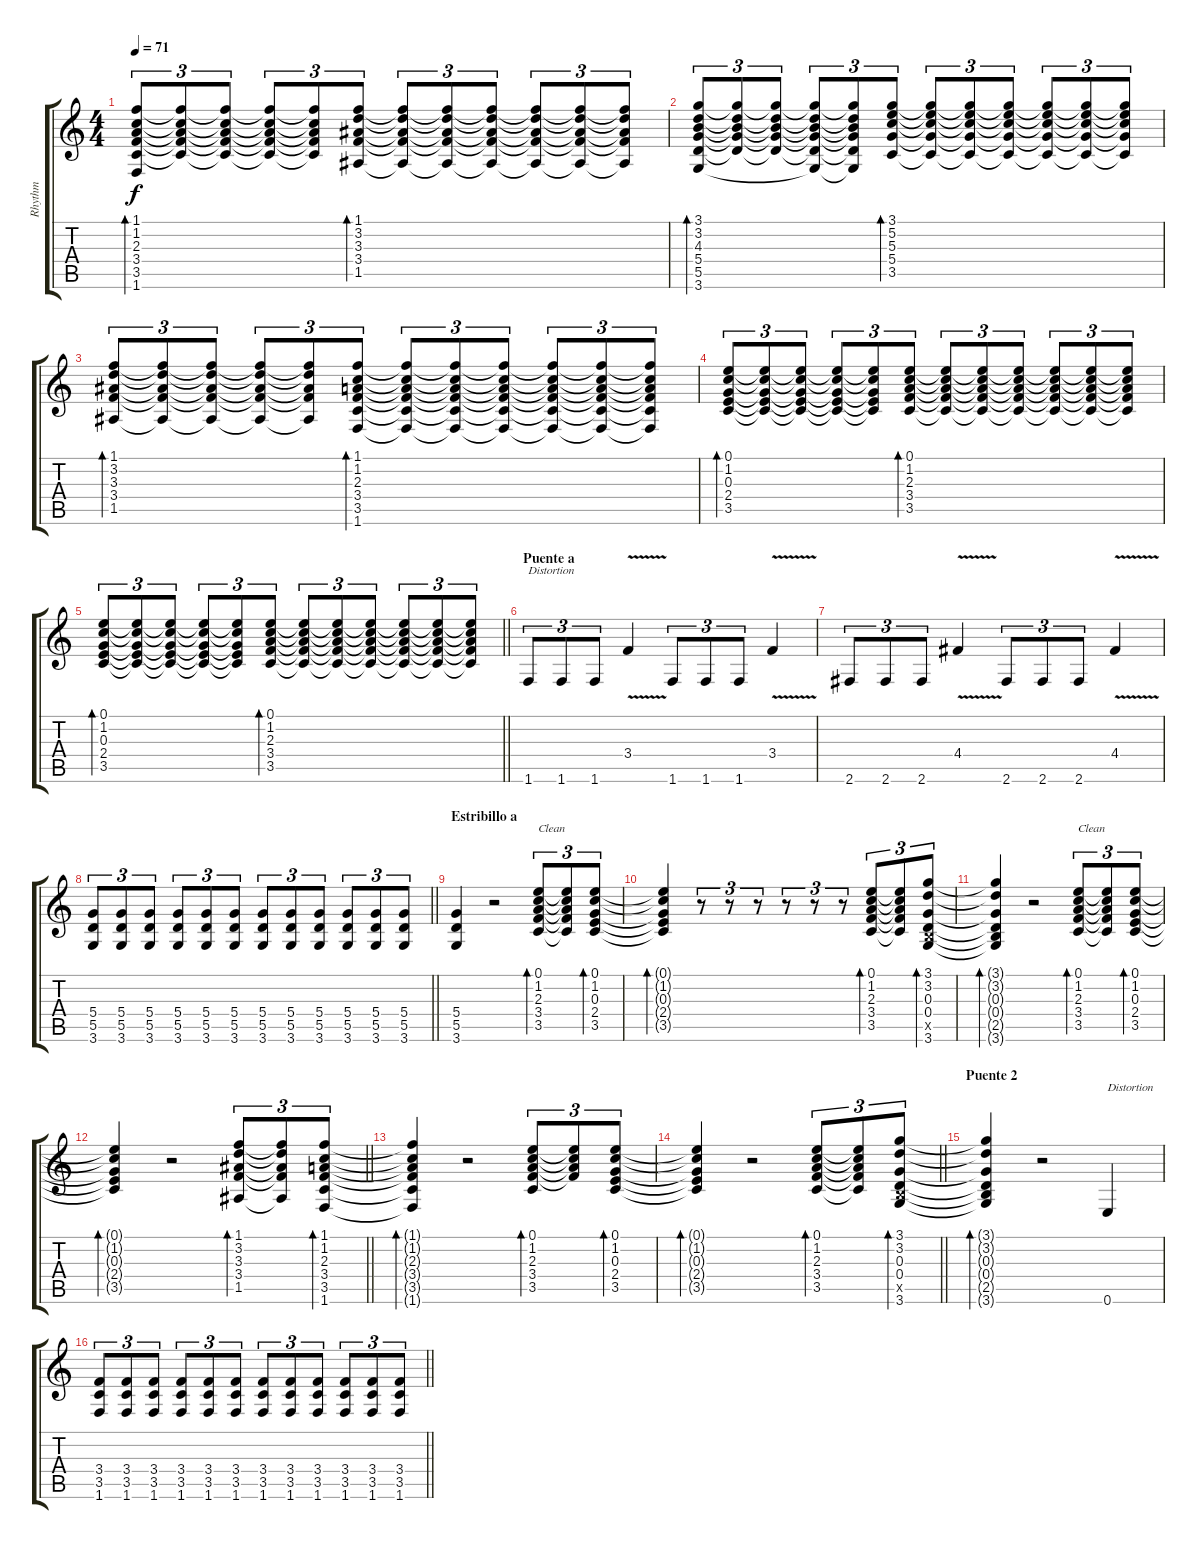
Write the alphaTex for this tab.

\track ("Rhythm" "Rhythm") {instrument electricguitarclean}
\staff {score tabs}
\tuning (E4 B3 G3 D3 A2 E2) {hide}
\ts (4 4)
\tempo 71
\clef g2
\ks c
(1.1 1.2 2.3 3.4 3.5 1.6).8{tu (3 2) bd 120 dy f} (1.1{t} 1.2{t} 2.3{t} 3.4{t} 3.5{t}).8{tu (3 2)} (1.1{t} 1.2{t} 2.3{t} 3.4{t} 3.5{t}).8{tu (3 2)} (1.1{t} 1.2{t} 2.3{t} 3.4{t} 3.5{t}).8{tu (3 2)} (1.1{t} 1.2{t} 2.3{t} 3.4{t} 3.5{t}).8{tu (3 2)} (1.1 3.2 3.3 3.4 1.5).8{tu (3 2) bd 120} (1.1{t} 3.2{t} 3.3{t} 3.4{t} 1.5{t}).8{tu (3 2)} (1.1{t} 3.2{t} 3.3{t} 3.4{t} 1.5{t}).8{tu (3 2)} (1.1{t} 3.2{t} 3.3{t} 3.4{t} 1.5{t}).8{tu (3 2)} (1.1{t} 3.2{t} 3.3{t} 3.4{t} 1.5{t}).8{tu (3 2)} (1.1{t} 3.2{t} 3.3{t} 3.4{t} 1.5{t}).8{tu (3 2)} (1.1{t} 3.2{t} 3.3{t} 3.4{t} 1.5{t}).8{tu (3 2)} |
(3.1 3.2 4.3 5.4 5.5 3.6).8{tu (3 2) bd 120} (3.1{t} 3.2{t} 4.3{t} 5.4{t} 5.5{t}).8{tu (3 2)} (3.1{t} 3.2{t} 4.3{t} 5.4{t} 5.5{t}).8{tu (3 2)} (3.1{t} 3.2{t} 4.3{t} 5.4{t} 5.5{t} 3.6{t}).8{tu (3 2)} (3.1{t} 3.2{t} 4.3{t} 5.4{t} 5.5{t} 3.6{t}).8{tu (3 2)} (3.1 5.2 5.3 5.4 3.5).8{tu (3 2) bd 120} (3.1{t} 5.2{t} 5.3{t} 5.4{t} 3.5{t}).8{tu (3 2)} (3.1{t} 5.2{t} 5.3{t} 5.4{t} 3.5{t}).8{tu (3 2)} (3.1{t} 5.2{t} 5.3{t} 5.4{t} 3.5{t}).8{tu (3 2)} (3.1{t} 5.2{t} 5.3{t} 5.4{t} 3.5{t}).8{tu (3 2)} (3.1{t} 5.2{t} 5.3{t} 5.4{t} 3.5{t}).8{tu (3 2)} (3.1{t} 5.2{t} 5.3{t} 5.4{t} 3.5{t}).8{tu (3 2)} |
(1.1 3.2 3.3 3.4 1.5).8{tu (3 2) bd 120} (1.1{t} 3.2{t} 3.3{t} 3.4{t} 1.5{t}).8{tu (3 2)} (1.1{t} 3.2{t} 3.3{t} 3.4{t} 1.5{t}).8{tu (3 2)} (1.1{t} 3.2{t} 3.3{t} 3.4{t} 1.5{t}).8{tu (3 2)} (1.1{t} 3.2{t} 3.3{t} 3.4{t} 1.5{t}).8{tu (3 2)} (1.1 1.2 2.3 3.4 3.5 1.6).8{tu (3 2) bd 120} (1.1{t} 1.2{t} 2.3{t} 3.4{t} 3.5{t} 1.6{t}).8{tu (3 2)} (1.1{t} 1.2{t} 2.3{t} 3.4{t} 3.5{t} 1.6{t}).8{tu (3 2)} (1.1{t} 1.2{t} 2.3{t} 3.4{t} 3.5{t} 1.6{t}).8{tu (3 2)} (1.1{t} 1.2{t} 2.3{t} 3.4{t} 3.5{t} 1.6{t}).8{tu (3 2)} (1.1{t} 1.2{t} 2.3{t} 3.4{t} 3.5{t} 1.6{t}).8{tu (3 2)} (1.1{t} 1.2{t} 2.3{t} 3.4{t} 3.5{t} 1.6{t}).8{tu (3 2)} |
(0.1 1.2 0.3 2.4 3.5).8{tu (3 2) bd 120} (0.1{t} 1.2{t} 0.3{t} 2.4{t} 3.5{t}).8{tu (3 2)} (0.1{t} 1.2{t} 0.3{t} 2.4{t} 3.5{t}).8{tu (3 2)} (0.1{t} 1.2{t} 0.3{t} 2.4{t} 3.5{t}).8{tu (3 2)} (0.1{t} 1.2{t} 0.3{t} 2.4{t} 3.5{t}).8{tu (3 2)} (0.1 1.2 2.3 3.4 3.5).8{tu (3 2) bd 120} (0.1{t} 1.2{t} 2.3{t} 3.4{t} 3.5{t}).8{tu (3 2)} (0.1{t} 1.2{t} 2.3{t} 3.4{t} 3.5{t}).8{tu (3 2)} (0.1{t} 1.2{t} 2.3{t} 3.4{t} 3.5{t}).8{tu (3 2)} (0.1{t} 1.2{t} 2.3{t} 3.4{t} 3.5{t}).8{tu (3 2)} (0.1{t} 1.2{t} 2.3{t} 3.4{t} 3.5{t}).8{tu (3 2)} (0.1{t} 1.2{t} 2.3{t} 3.4{t} 3.5{t}).8{tu (3 2)} |
\barLineRight lightlight
(0.1 1.2 0.3 2.4 3.5).8{tu (3 2) bd 120} (0.1{t} 1.2{t} 0.3{t} 2.4{t} 3.5{t}).8{tu (3 2)} (0.1{t} 1.2{t} 0.3{t} 2.4{t} 3.5{t}).8{tu (3 2)} (0.1{t} 1.2{t} 0.3{t} 2.4{t} 3.5{t}).8{tu (3 2)} (0.1{t} 1.2{t} 0.3{t} 2.4{t} 3.5{t}).8{tu (3 2)} (0.1 1.2 2.3 3.4 3.5).8{tu (3 2) bd 120} (0.1{t} 1.2{t} 2.3{t} 3.4{t} 3.5{t}).8{tu (3 2)} (0.1{t} 1.2{t} 2.3{t} 3.4{t} 3.5{t}).8{tu (3 2)} (0.1{t} 1.2{t} 2.3{t} 3.4{t} 3.5{t}).8{tu (3 2)} (0.1{t} 1.2{t} 2.3{t} 3.4{t} 3.5{t}).8{tu (3 2)} (0.1{t} 1.2{t} 2.3{t} 3.4{t} 3.5{t}).8{tu (3 2)} (0.1{t} 1.2{t} 2.3{t} 3.4{t} 3.5{t}).8{tu (3 2)} |
\section ("" "Puente a")
1.6.8{tu (3 2) txt "Distortion" instrument distortionguitar} 1.6.8{tu (3 2)} 1.6.8{tu (3 2)} 3.4{v}.4 1.6.8{tu (3 2)} 1.6.8{tu (3 2)} 1.6.8{tu (3 2)} 3.4{v}.4 |
2.6.8{tu (3 2)} 2.6.8{tu (3 2)} 2.6.8{tu (3 2)} 4.4{v}.4 2.6.8{tu (3 2)} 2.6.8{tu (3 2)} 2.6.8{tu (3 2)} 4.4{v}.4 |
\barLineRight lightlight
(5.4 5.5 3.6).8{tu (3 2)} (5.4 5.5 3.6).8{tu (3 2)} (5.4 5.5 3.6).8{tu (3 2)} (5.4 5.5 3.6).8{tu (3 2)} (5.4 5.5 3.6).8{tu (3 2)} (5.4 5.5 3.6).8{tu (3 2)} (5.4 5.5 3.6).8{tu (3 2)} (5.4 5.5 3.6).8{tu (3 2)} (5.4 5.5 3.6).8{tu (3 2)} (5.4 5.5 3.6).8{tu (3 2)} (5.4 5.5 3.6).8{tu (3 2)} (5.4 5.5 3.6).8{tu (3 2)} |
\section ("" "Estribillo a")
(5.4 5.5 3.6).4 r.2 (0.1 1.2 2.3 3.4 3.5).8{tu (3 2) bd 120 txt "Clean" instrument electricguitarclean} (0.1{t} 1.2{t} 2.3{t} 3.4{t} 3.5{t}).8{tu (3 2)} (0.1 1.2 0.3 2.4 3.5).8{tu (3 2) bd 120} |
(0.1{t} 1.2{t} 0.3{t} 2.4{t} 3.5{t}).4{bd 120} r.8{tu (3 2)} r.8{tu (3 2)} r.8{tu (3 2)} r.8{tu (3 2)} r.8{tu (3 2)} r.8{tu (3 2)} (0.1 1.2 2.3 3.4 3.5).8{tu (3 2) bd 120} (0.1{t} 1.2{t} 2.3{t} 3.4{t} 3.5{t}).8{tu (3 2)} (3.1 3.2 0.3 0.4 2.5{x} 3.6).8{tu (3 2) bd 120} |
(3.1{t} 3.2{t} 0.3{t} 0.4{t} 2.5{t} 3.6{t}).4{bd 120} r.2 (0.1 1.2 2.3 3.4 3.5).8{tu (3 2) bd 120 txt "Clean" instrument electricguitarclean} (0.1{t} 1.2{t} 2.3{t} 3.4{t} 3.5{t}).8{tu (3 2)} (0.1 1.2 0.3 2.4 3.5).8{tu (3 2) bd 120} |
\barLineRight lightlight
(0.1{t} 1.2{t} 0.3{t} 2.4{t} 3.5{t}).4{bd 120} r.2 (1.1 3.2 3.3 3.4 1.5).8{tu (3 2) bd 120} (1.1{t} 3.2{t} 3.3{t} 3.4{t} 1.5{t}).8{tu (3 2)} (1.1 1.2 2.3 3.4 3.5 1.6).8{tu (3 2) bd 120} |
(1.1{t} 1.2{t} 2.3{t} 3.4{t} 3.5{t} 1.6{t}).4{bd 120} r.2 (0.1 1.2 2.3 3.4 3.5).8{tu (3 2) bd 120} (0.1{t} 1.2{t} 2.3{t} 3.4{t}).8{tu (3 2)} (0.1 1.2 0.3 2.4 3.5).8{tu (3 2) bd 120} |
\barLineRight lightlight
(0.1{t} 1.2{t} 0.3{t} 2.4{t} 3.5{t}).4{bd 120} r.2 (0.1 1.2 2.3 3.4 3.5).8{tu (3 2) bd 120} (0.1{t} 1.2{t} 2.3{t} 3.4{t} 3.5{t}).8{tu (3 2)} (3.1 3.2 0.3 0.4 2.5{x} 3.6).8{tu (3 2) bd 120} |
\section ("" "Puente 2")
(3.1{t} 3.2{t} 0.3{t} 0.4{t} 2.5{t} 3.6{t}).4{bd 120} r.2 0.6.4{txt "Distortion" instrument distortionguitar} |
\barLineRight lightlight
(3.4 3.5 1.6).8{tu (3 2)} (3.4 3.5 1.6).8{tu (3 2)} (3.4 3.5 1.6).8{tu (3 2)} (3.4 3.5 1.6).8{tu (3 2)} (3.4 3.5 1.6).8{tu (3 2)} (3.4 3.5 1.6).8{tu (3 2)} (3.4 3.5 1.6).8{tu (3 2)} (3.4 3.5 1.6).8{tu (3 2)} (3.4 3.5 1.6).8{tu (3 2)} (3.4 3.5 1.6).8{tu (3 2)} (3.4 3.5 1.6).8{tu (3 2)} (3.4 3.5 1.6).8{tu (3 2)}
